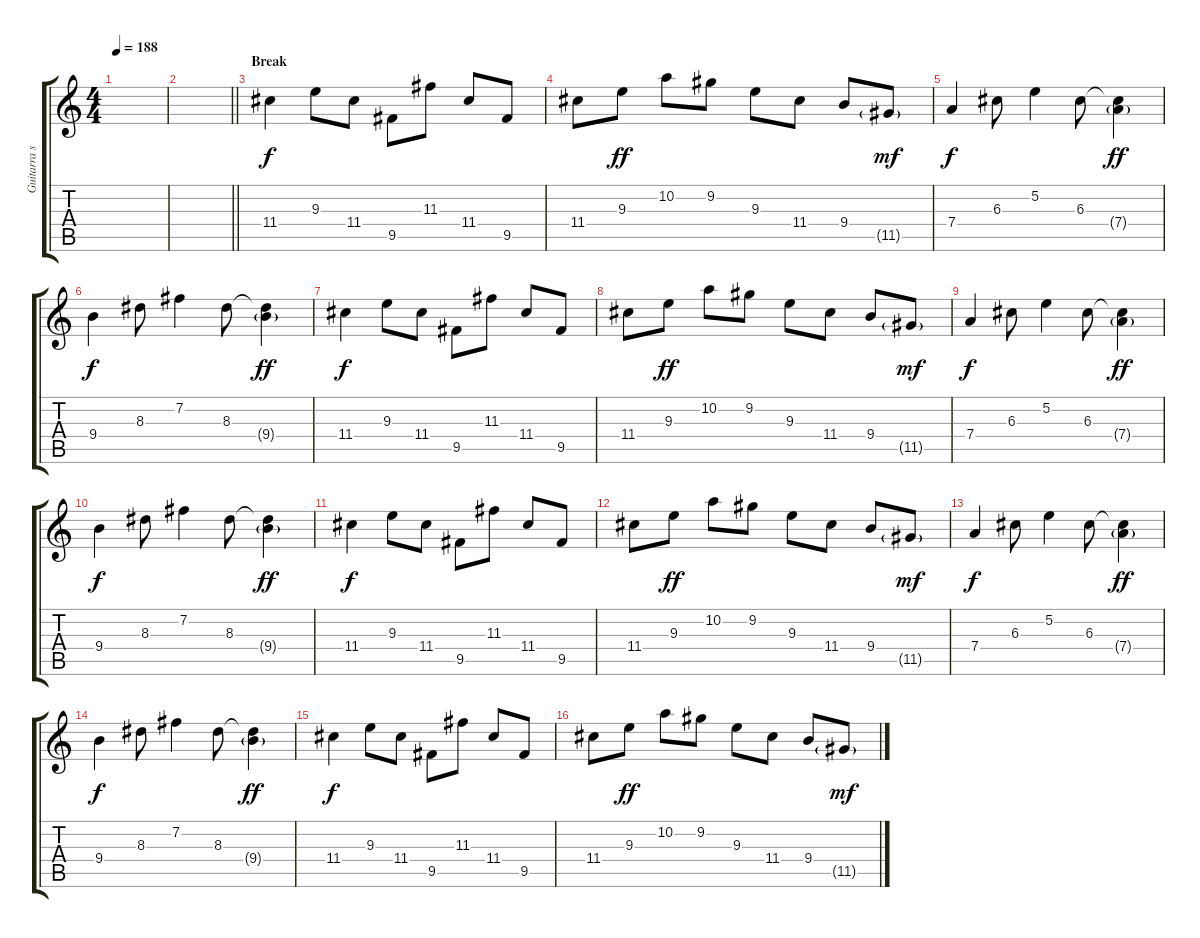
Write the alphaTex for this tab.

\track ("Guitarra solista" "Guitarra s") {instrument distortionguitar}
\staff {score tabs}
\tuning (E4 B3 G3 D3 A2 E2) {hide}
\ts (4 4)
\tempo 188
\clef g2
\ks c
|
\barLineRight lightlight
|
\section ("" "Break")
11.4.4{dy f} 9.3.8 11.4.8 9.5.8 11.3.8 11.4.8 9.5.8 |
11.4.8 9.3.8{dy ff} 10.2.8 9.2.8 9.3.8 11.4.8 9.4.8 11.5{g}.8{dy mf} |
7.4.4{dy f} 6.3.8 5.2.4 6.3.8 (6.3{t} 7.4{g}).4{dy ff} |
9.4.4{dy f} 8.3.8 7.2.4 8.3.8 (8.3{t} 9.4{g}).4{dy ff} |
11.4.4{dy f} 9.3.8 11.4.8 9.5.8 11.3.8 11.4.8 9.5.8 |
11.4.8 9.3.8{dy ff} 10.2.8 9.2.8 9.3.8 11.4.8 9.4.8 11.5{g}.8{dy mf} |
7.4.4{dy f} 6.3.8 5.2.4 6.3.8 (6.3{t} 7.4{g}).4{dy ff} |
9.4.4{dy f} 8.3.8 7.2.4 8.3.8 (8.3{t} 9.4{g}).4{dy ff} |
11.4.4{dy f} 9.3.8 11.4.8 9.5.8 11.3.8 11.4.8 9.5.8 |
11.4.8 9.3.8{dy ff} 10.2.8 9.2.8 9.3.8 11.4.8 9.4.8 11.5{g}.8{dy mf} |
7.4.4{dy f} 6.3.8 5.2.4 6.3.8 (6.3{t} 7.4{g}).4{dy ff} |
9.4.4{dy f} 8.3.8 7.2.4 8.3.8 (8.3{t} 9.4{g}).4{dy ff} |
11.4.4{dy f} 9.3.8 11.4.8 9.5.8 11.3.8 11.4.8 9.5.8 |
11.4.8 9.3.8{dy ff} 10.2.8 9.2.8 9.3.8 11.4.8 9.4.8 11.5{g}.8{dy mf}
